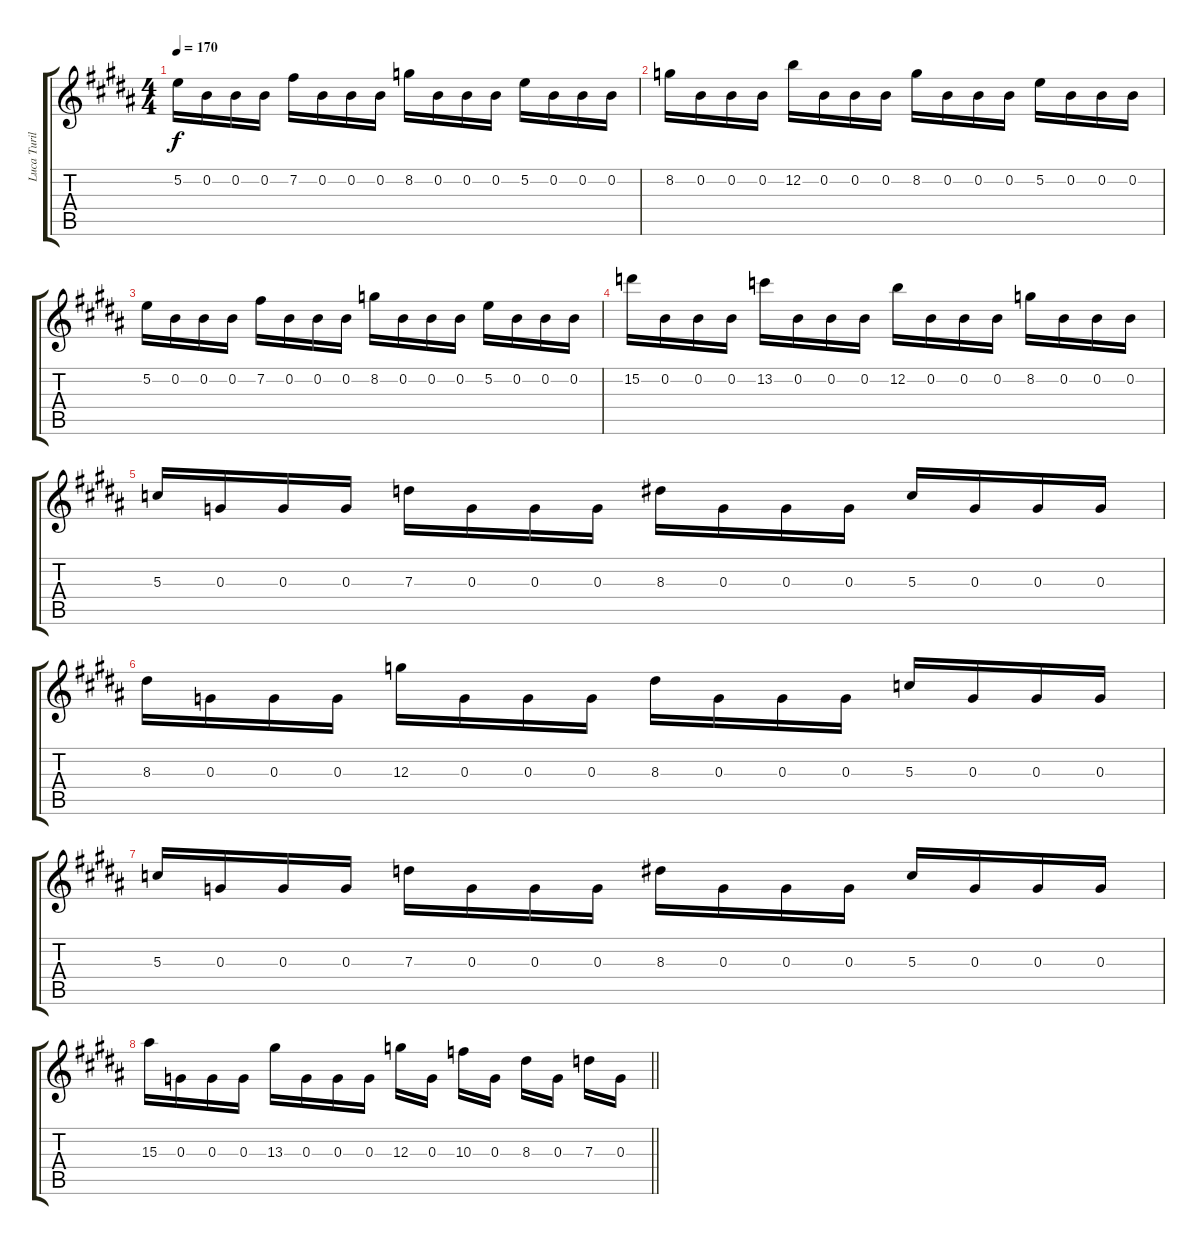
\track ("Luca Turilli (Lead I)" "Luca Turil") {instrument distortionguitar}
\staff {score tabs}
\tuning (E4 B3 G3 D3 A2 E2) {hide}
\ts (4 4)
\section ("" "")
\tempo 170
\clef g2
\ks g#minor
5.2.16{dy f} 0.2.16 0.2.16 0.2.16 7.2.16 0.2.16 0.2.16 0.2.16 8.2.16 0.2.16 0.2.16 0.2.16 5.2.16 0.2.16 0.2.16 0.2.16 |
8.2.16 0.2.16 0.2.16 0.2.16 12.2.16 0.2.16 0.2.16 0.2.16 8.2.16 0.2.16 0.2.16 0.2.16 5.2.16 0.2.16 0.2.16 0.2.16 |
5.2.16 0.2.16 0.2.16 0.2.16 7.2.16 0.2.16 0.2.16 0.2.16 8.2.16 0.2.16 0.2.16 0.2.16 5.2.16 0.2.16 0.2.16 0.2.16 |
15.2.16 0.2.16 0.2.16 0.2.16 13.2.16 0.2.16 0.2.16 0.2.16 12.2.16 0.2.16 0.2.16 0.2.16 8.2.16 0.2.16 0.2.16 0.2.16 |
5.3.16 0.3.16 0.3.16 0.3.16 7.3.16 0.3.16 0.3.16 0.3.16 8.3.16 0.3.16 0.3.16 0.3.16 5.3.16 0.3.16 0.3.16 0.3.16 |
8.3.16 0.3.16 0.3.16 0.3.16 12.3.16 0.3.16 0.3.16 0.3.16 8.3.16 0.3.16 0.3.16 0.3.16 5.3.16 0.3.16 0.3.16 0.3.16 |
5.3.16 0.3.16 0.3.16 0.3.16 7.3.16 0.3.16 0.3.16 0.3.16 8.3.16 0.3.16 0.3.16 0.3.16 5.3.16 0.3.16 0.3.16 0.3.16 |
\barLineRight lightlight
15.3.16 0.3.16 0.3.16 0.3.16 13.3.16 0.3.16 0.3.16 0.3.16 12.3.16 0.3.16{beam split} 10.3.16 0.3.16 8.3.16 0.3.16{beam split} 7.3.16 0.3.16
